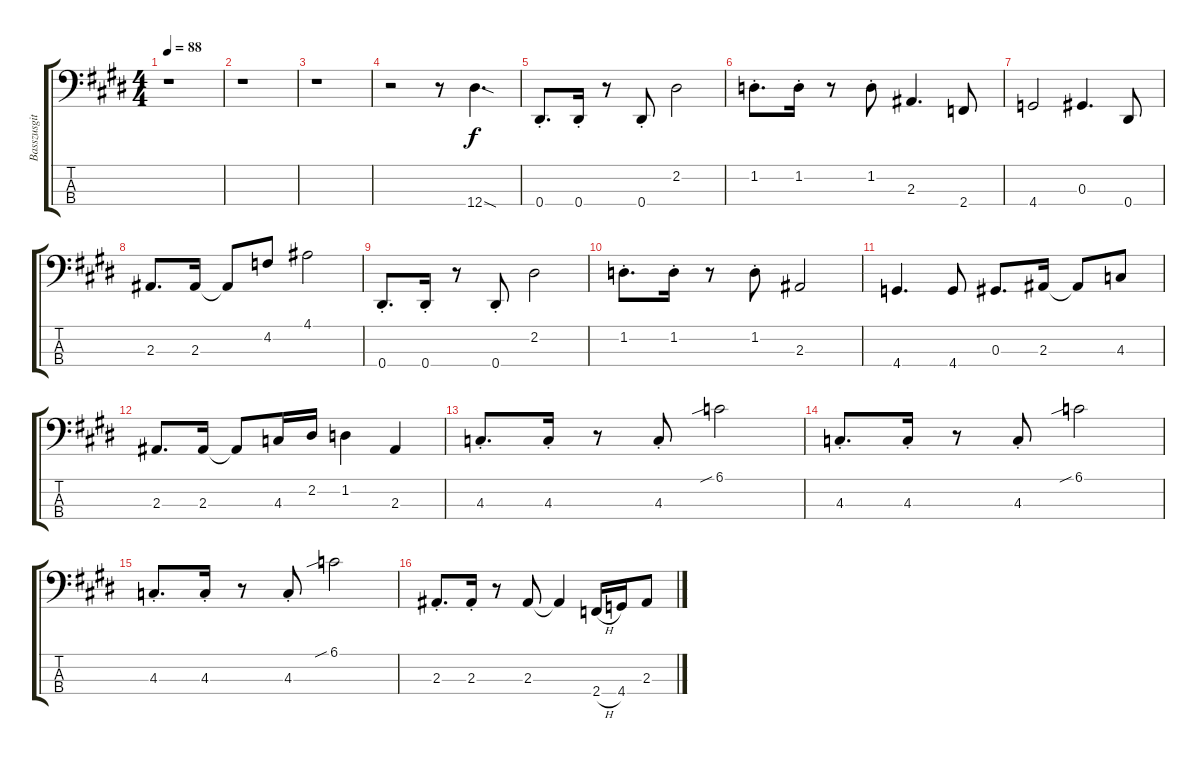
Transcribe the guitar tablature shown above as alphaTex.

\track ("Basszusgitár (Barry Dunaway)" "Basszusgit") {instrument electricbassfinger}
\staff {score tabs}
\tuning (Gb2 Db2 Ab1 Eb1) {hide}
\ts (4 4)
\tempo 88
\clef f4
\ks e
r.1{dy f instrument electricbassfinger} |
r.1 |
r.1 |
r.2 r.8 12.4{sod}.4{d} |
0.4{st}.8{d} 0.4{st}.16 r.8 0.4{st}.8 2.2.2 |
1.2{st}.8{d} 1.2{st}.16 r.8 1.2{st}.8 2.3.4{d} 2.4.8 |
4.4.2 0.3.4{d} 0.4.8 |
2.3.8{d} 2.3.16 2.3{t}.8 4.2.8 4.1.2 |
0.4{st}.8{d} 0.4{st}.16 r.8 0.4{st}.8 2.2.2 |
1.2{st}.8{d} 1.2{st}.16 r.8 1.2{st}.8 2.3.2 |
4.4.4{d} 4.4.8 0.3.8{d} 2.3.16 2.3{t}.8 4.3.8 |
2.3.8{d} 2.3.16 2.3{t}.8 4.3.16 2.2.16 1.2.4 2.3.4 |
4.3{st}.8{d} 4.3{st}.16 r.8 4.3{st}.8 6.1{sib}.2 |
4.3{st}.8{d} 4.3{st}.16 r.8 4.3{st}.8 6.1{sib}.2 |
4.3{st}.8{d} 4.3{st}.16 r.8 4.3{st}.8 6.1{sib}.2 |
2.3{st}.8{d} 2.3{st}.16 r.8 2.3.8 2.3{t}.4 2.4{h}.16 4.4.16 2.3.8
